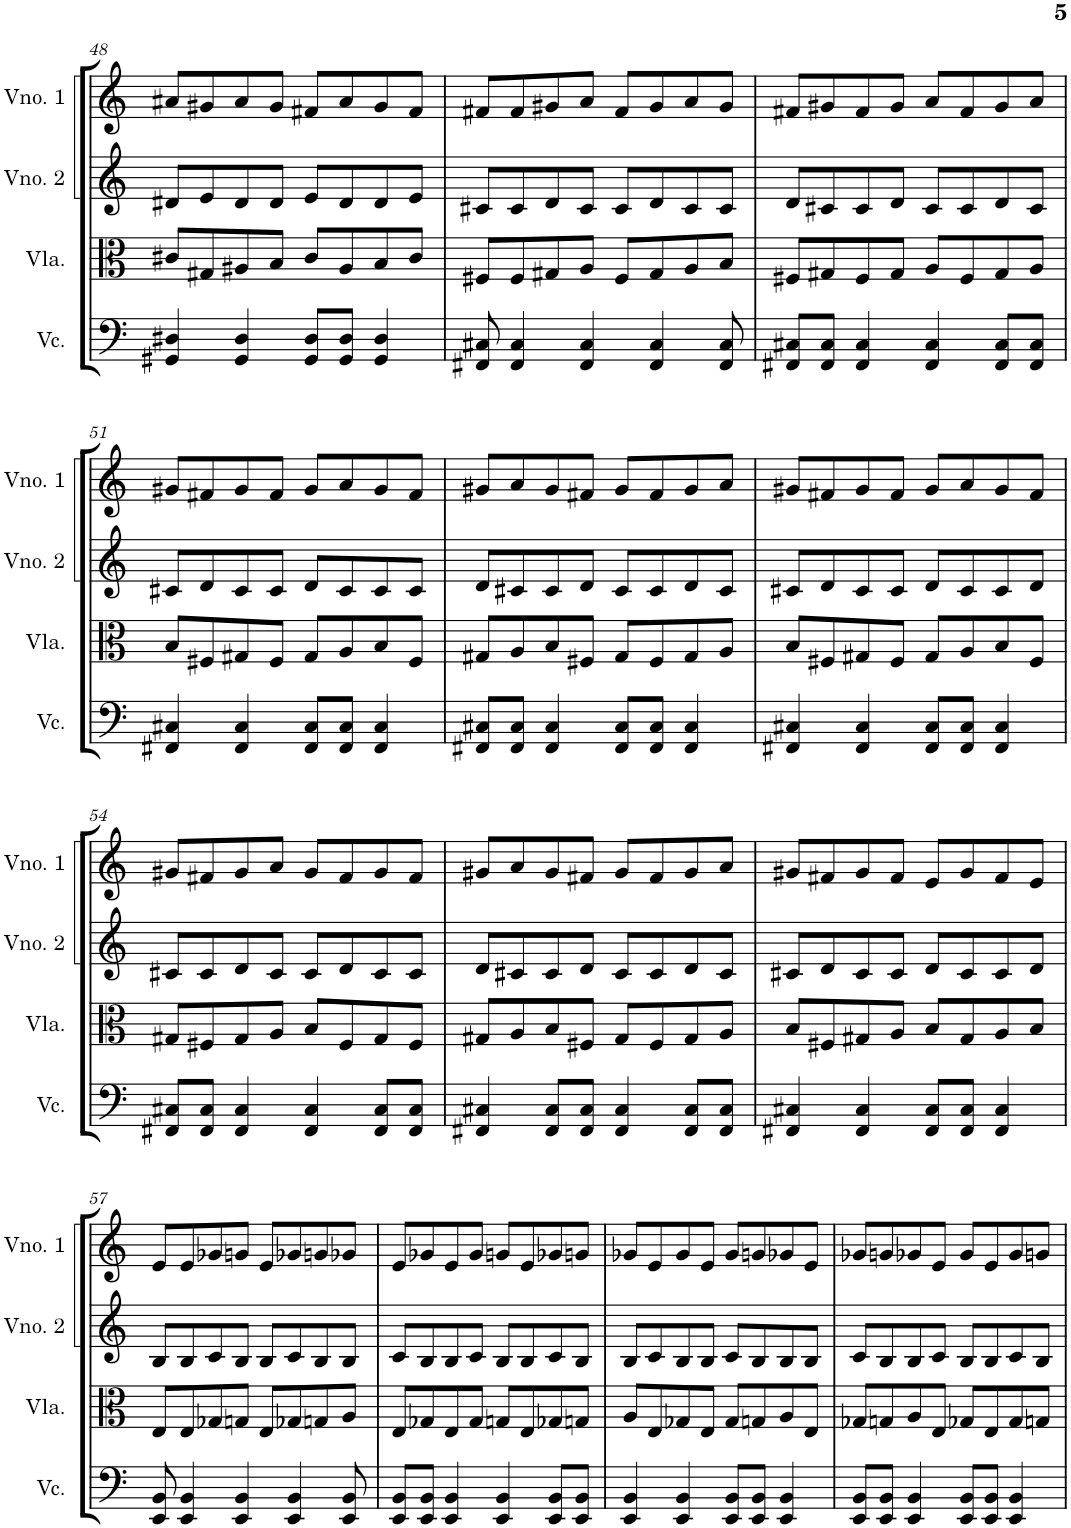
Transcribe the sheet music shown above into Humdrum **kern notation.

**kern	**kern	**kern	**kern
*part4	*part3	*part2	*part1
*staff4	*staff3	*staff2	*staff1
*I"Violoncelo	*I"Viola	*I"Violino 2	*I"Violino 1
*I'Vc.	*I'Vla.	*I'Vno. 2	*I'Vno. 1
!!LO:PB:g=z
*clefF4	*clefC3	*clefG2	*clefG2
*k[]	*k[]	*k[]	*k[]
*M4/4	*M4/4	*M4/4	*M4/4
=48	=48	=48	=48
4GG#X/ 4D#X/	8c#X/L	8d#X/L	8a#X/L
.	8G#X/	8e/	8g#X/
4GG#/ 4D#/	8A#X/	8d#/	8a#/
.	8B/J	8d#/J	8g#/J
8GG#/ 8D#/L	8c#/L	8e/L	8f#X/L
8GG#/ 8D#/J	8A#/	8d#/	8a#/
4GG#/ 4D#/	8B/	8d#/	8g#/
.	8c#/J	8e/J	8f#/J
=49	=49	=49	=49
8FF#X/ 8C#X/	8F#X/L	8c#X/L	8f#X/L
4FF#/ 4C#/	8F#/	8c#/	8f#/
.	8G#X/	8d/	8g#X/
4FF#/ 4C#/	8A/J	8c#/J	8a/J
.	8F#/L	8c#/L	8f#/L
4FF#/ 4C#/	8G#/	8d/	8g#/
.	8A/	8c#/	8a/
8FF#/ 8C#/	8B/J	8c#/J	8g#/J
=50	=50	=50	=50
8FF#X/ 8C#X/L	8F#X/L	8d/L	8f#X/L
8FF#/ 8C#/J	8G#X/	8c#X/	8g#X/
4FF#/ 4C#/	8F#/	8c#/	8f#/
.	8G#/J	8d/J	8g#/J
4FF#/ 4C#/	8A/L	8c#/L	8a/L
.	8F#/	8c#/	8f#/
8FF#/ 8C#/L	8G#/	8d/	8g#/
8FF#/ 8C#/J	8A/J	8c#/J	8a/J
!!LO:LB:g=z
=51	=51	=51	=51
4FF#X/ 4C#X/	8B/L	8c#X/L	8g#X/L
.	8F#X/	8d/	8f#X/
4FF#/ 4C#/	8G#X/	8c#/	8g#/
.	8F#/J	8c#/J	8f#/J
8FF#/ 8C#/L	8G#/L	8d/L	8g#/L
8FF#/ 8C#/J	8A/	8c#/	8a/
4FF#/ 4C#/	8B/	8c#/	8g#/
.	8F#/J	8c#/J	8f#/J
=52	=52	=52	=52
8FF#X/ 8C#X/L	8G#X/L	8d/L	8g#X/L
8FF#/ 8C#/J	8A/	8c#X/	8a/
4FF#/ 4C#/	8B/	8c#/	8g#/
.	8F#X/J	8d/J	8f#X/J
8FF#/ 8C#/L	8G#/L	8c#/L	8g#/L
8FF#/ 8C#/J	8F#/	8c#/	8f#/
4FF#/ 4C#/	8G#/	8d/	8g#/
.	8A/J	8c#/J	8a/J
=53	=53	=53	=53
4FF#X/ 4C#X/	8B/L	8c#X/L	8g#X/L
.	8F#X/	8d/	8f#X/
4FF#/ 4C#/	8G#X/	8c#/	8g#/
.	8F#/J	8c#/J	8f#/J
8FF#/ 8C#/L	8G#/L	8d/L	8g#/L
8FF#/ 8C#/J	8A/	8c#/	8a/
4FF#/ 4C#/	8B/	8c#/	8g#/
.	8F#/J	8d/J	8f#/J
!!LO:LB:g=z
=54	=54	=54	=54
8FF#X/ 8C#X/L	8G#X/L	8c#X/L	8g#X/L
8FF#/ 8C#/J	8F#X/	8c#/	8f#X/
4FF#/ 4C#/	8G#/	8d/	8g#/
.	8A/J	8c#/J	8a/J
4FF#/ 4C#/	8B/L	8c#/L	8g#/L
.	8F#/	8d/	8f#/
8FF#/ 8C#/L	8G#/	8c#/	8g#/
8FF#/ 8C#/J	8F#/J	8c#/J	8f#/J
=55	=55	=55	=55
4FF#X/ 4C#X/	8G#X/L	8d/L	8g#X/L
.	8A/	8c#X/	8a/
8FF#/ 8C#/L	8B/	8c#/	8g#/
8FF#/ 8C#/J	8F#X/J	8d/J	8f#X/J
4FF#/ 4C#/	8G#/L	8c#/L	8g#/L
.	8F#/	8c#/	8f#/
8FF#/ 8C#/L	8G#/	8d/	8g#/
8FF#/ 8C#/J	8A/J	8c#/J	8a/J
=56	=56	=56	=56
4FF#X/ 4C#X/	8B/L	8c#X/L	8g#X/L
.	8F#X/	8d/	8f#X/
4FF#/ 4C#/	8G#X/	8c#/	8g#/
.	8A/J	8c#/J	8f#/J
8FF#/ 8C#/L	8B/L	8d/L	8e/L
8FF#/ 8C#/J	8G#/	8c#/	8g#/
4FF#/ 4C#/	8A/	8c#/	8f#/
.	8B/J	8d/J	8e/J
!!LO:LB:g=z
=57	=57	=57	=57
8EE/ 8BB/	8E/L	8B/L	8e/L
4EE/ 4BB/	8E/	8B/	8e/
.	8G-X/	8c/	8g-X/
4EE/ 4BB/	8Gn/J	8B/J	8gn/J
.	8E/L	8B/L	8e/L
4EE/ 4BB/	8G-X/	8c/	8g-X/
.	8Gn/	8B/	8gn/
8EE/ 8BB/	8A/J	8B/J	8g-X/J
=58	=58	=58	=58
8EE/ 8BB/L	8E/L	8c/L	8e/L
8EE/ 8BB/J	8G-X/	8B/	8g-X/
4EE/ 4BB/	8E/	8B/	8e/
.	8G-/J	8c/J	8g-/J
4EE/ 4BB/	8Gn/L	8B/L	8gn/L
.	8E/	8B/	8e/
8EE/ 8BB/L	8G-X/	8c/	8g-X/
8EE/ 8BB/J	8Gn/J	8B/J	8gn/J
=59	=59	=59	=59
4EE/ 4BB/	8A/L	8B/L	8g-X/L
.	8E/	8c/	8e/
4EE/ 4BB/	8G-X/	8B/	8g-/
.	8E/J	8B/J	8e/J
8EE/ 8BB/L	8G-/L	8c/L	8g-/L
8EE/ 8BB/J	8Gn/	8B/	8gn/
4EE/ 4BB/	8A/	8B/	8g-X/
.	8E/J	8B/J	8e/J
=60	=60	=60	=60
8EE/ 8BB/L	8G-X/L	8c/L	8g-X/L
8EE/ 8BB/J	8Gn/	8B/	8gn/
4EE/ 4BB/	8A/	8B/	8g-X/
.	8E/J	8c/J	8e/J
8EE/ 8BB/L	8G-X/L	8B/L	8g-/L
8EE/ 8BB/J	8E/	8B/	8e/
4EE/ 4BB/	8G-/	8c/	8g-/
.	8Gn/J	8B/J	8gn/J
=	=	=	=
*-	*-	*-	*-
